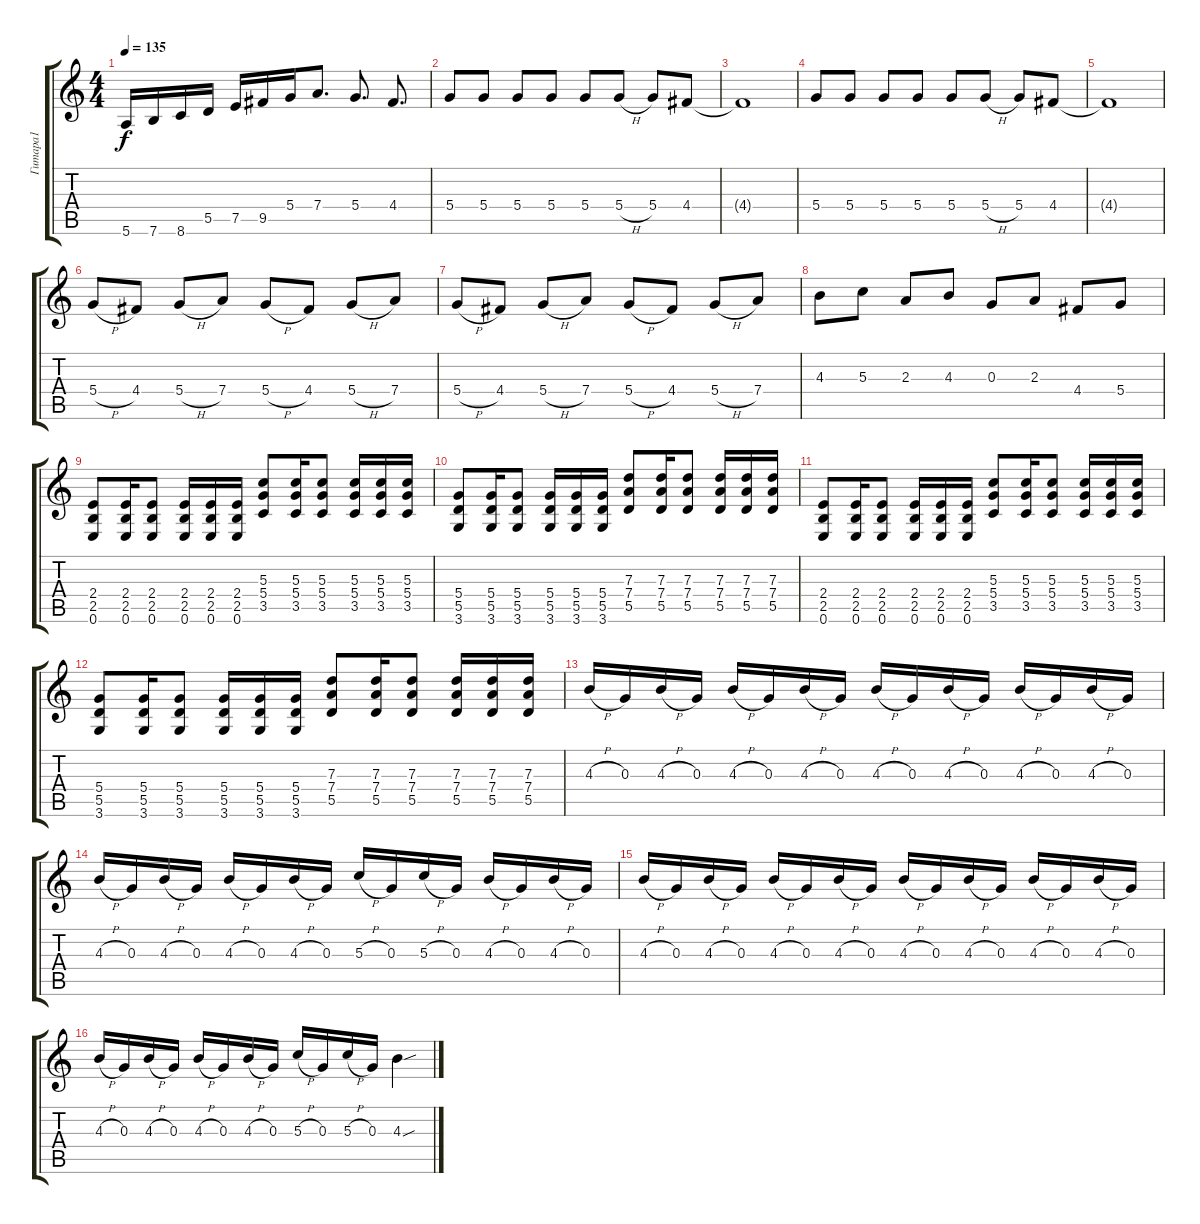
\track ("Гитара1" "Гитара1") {instrument electricguitarclean}
\staff {score tabs}
\tuning (E4 B3 G3 D3 A2 E2) {hide}
\ts (4 4)
\tempo 135
\clef g2
\ks c
5.6.16{dy f} 7.6.16 8.6.16 5.5.16 7.5.16 9.5.16 5.4.16 7.4.8{d} 5.4.8{d} 4.4.8{d} |
5.4.8 5.4.8 5.4.8 5.4.8 5.4.8 5.4{h}.8 5.4.8 4.4.8 |
4.4{t}.1 |
5.4.8 5.4.8 5.4.8 5.4.8 5.4.8 5.4{h}.8 5.4.8 4.4.8 |
4.4{t}.1 |
5.4{h}.8 4.4.8 5.4{h}.8 7.4.8 5.4{h}.8 4.4.8 5.4{h}.8 7.4.8 |
5.4{h}.8 4.4.8 5.4{h}.8 7.4.8 5.4{h}.8 4.4.8 5.4{h}.8 7.4.8 |
4.3.8 5.3.8 2.3.8 4.3.8 0.3.8 2.3.8 4.4.8 5.4.8 |
(2.4 2.5 0.6).8 (2.4 2.5 0.6).16 (2.4 2.5 0.6).8 (2.4 2.5 0.6).16 (2.4 2.5 0.6).16 (2.4 2.5 0.6).16 (5.3 5.4 3.5).8 (5.3 5.4 3.5).16 (5.3 5.4 3.5).8 (5.3 5.4 3.5).16 (5.3 5.4 3.5).16 (5.3 5.4 3.5).16 |
(5.4 5.5 3.6).8 (5.4 5.5 3.6).16 (5.4 5.5 3.6).8 (5.4 5.5 3.6).16 (5.4 5.5 3.6).16 (5.4 5.5 3.6).16 (7.3 7.4 5.5).8 (7.3 7.4 5.5).16 (7.3 7.4 5.5).8 (7.3 7.4 5.5).16 (7.3 7.4 5.5).16 (7.3 7.4 5.5).16 |
(2.4 2.5 0.6).8 (2.4 2.5 0.6).16 (2.4 2.5 0.6).8 (2.4 2.5 0.6).16 (2.4 2.5 0.6).16 (2.4 2.5 0.6).16 (5.3 5.4 3.5).8 (5.3 5.4 3.5).16 (5.3 5.4 3.5).8 (5.3 5.4 3.5).16 (5.3 5.4 3.5).16 (5.3 5.4 3.5).16 |
(5.4 5.5 3.6).8 (5.4 5.5 3.6).16 (5.4 5.5 3.6).8 (5.4 5.5 3.6).16 (5.4 5.5 3.6).16 (5.4 5.5 3.6).16 (7.3 7.4 5.5).8 (7.3 7.4 5.5).16 (7.3 7.4 5.5).8 (7.3 7.4 5.5).16 (7.3 7.4 5.5).16 (7.3 7.4 5.5).16 |
4.3{h}.16 0.3.16 4.3{h}.16 0.3.16 4.3{h}.16 0.3.16 4.3{h}.16 0.3.16 4.3{h}.16 0.3.16 4.3{h}.16 0.3.16 4.3{h}.16 0.3.16 4.3{h}.16 0.3.16 |
4.3{h}.16 0.3.16 4.3{h}.16 0.3.16 4.3{h}.16 0.3.16 4.3{h}.16 0.3.16 5.3{h}.16 0.3.16 5.3{h}.16 0.3.16 4.3{h}.16 0.3.16 4.3{h}.16 0.3.16 |
4.3{h}.16 0.3.16 4.3{h}.16 0.3.16 4.3{h}.16 0.3.16 4.3{h}.16 0.3.16 4.3{h}.16 0.3.16 4.3{h}.16 0.3.16 4.3{h}.16 0.3.16 4.3{h}.16 0.3.16 |
4.3{h}.16 0.3.16 4.3{h}.16 0.3.16 4.3{h}.16 0.3.16 4.3{h}.16 0.3.16 5.3{h}.16 0.3.16 5.3{h}.16 0.3.16 4.3{sou}.4
